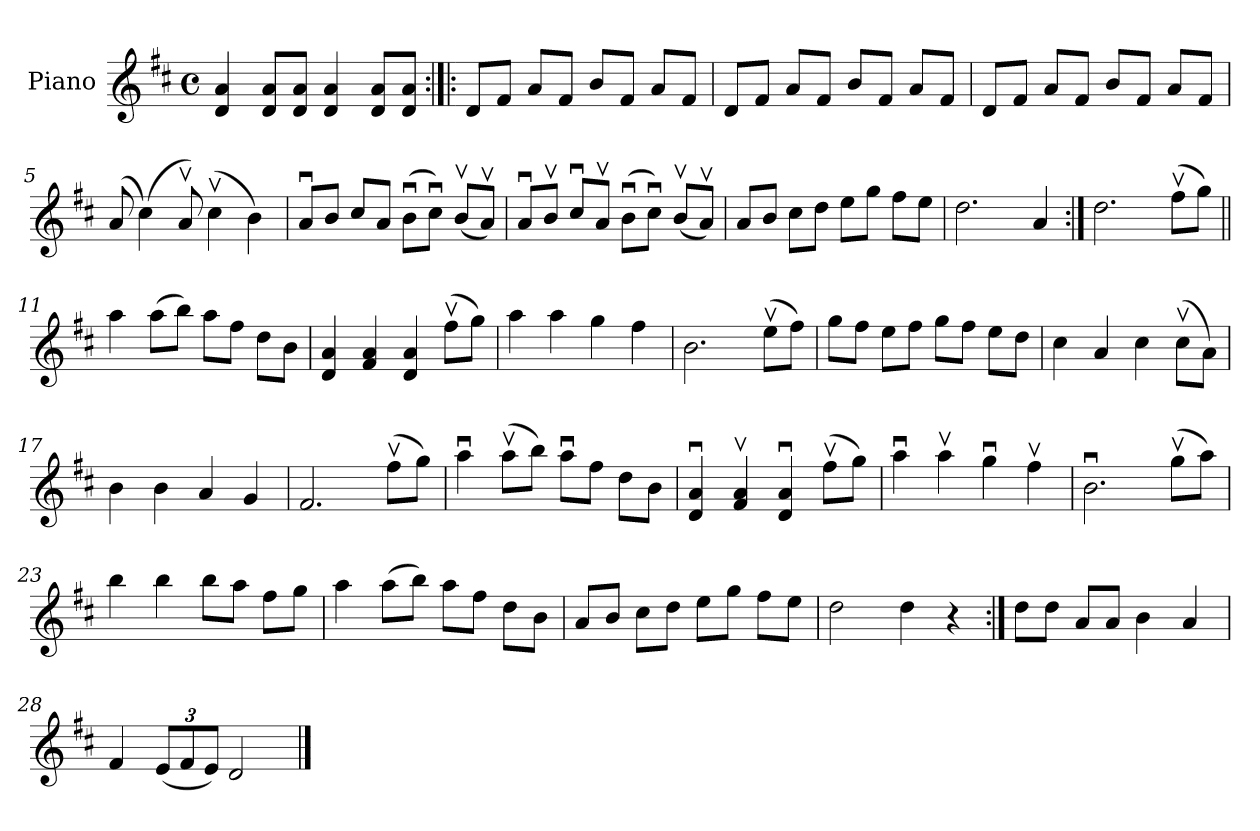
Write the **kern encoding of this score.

**kern
*part1
*staff1
*I"Piano
*I'Pno.
*clefG2
*k[f#c#]
*M4/4
*met(c)
=1
4d/ 4a/
8d/ 8a/L
8d/ 8a/J
4d/ 4a/
8d/ 8a/L
8d/ 8a/J
=2:|!|:
8d/L
8f#/J
8a/L
8f#/J
8b/L
8f#/J
8a/L
8f#/J
=3
8d/L
8f#/J
8a/L
8f#/J
8b/L
8f#/J
8a/L
8f#/J
=4
8d/L
8f#/J
8a/L
8f#/J
8b/L
8f#/J
8a/L
8f#/J
=5
(8a/
(4cc#\)
8av/)
(4cc#v\
4b\)
!!LO:LB:g=z
=6
8au/L
8b/J
8cc#/L
8a/J
(8bu\L
8cc#u\J)
(8bv/L
8av/J)
=7
8au/L
8bv/J
8cc#u/L
8av/J
(8bu\L
8cc#u\J)
(8bv/L
8av/J)
=8
8a/L
8b/J
8cc#\L
8dd\J
8ee\L
8gg\J
8ff#\L
8ee\J
=9
2.dd\
4a/
=10:|!
2.dd\
(8ff#v\L
8gg\J)
!!LO:LB:g=z
=11||
4aa\
(8aa\L
8bb\J)
8aa\L
8ff#\J
8dd\L
8b\J
=12
4d/ 4a/
4f#/ 4a/
4d/ 4a/
(8ff#v\L
8gg\J)
=13
4aa\
4aa\
4gg\
4ff#\
=14
2.b\
(8eev\L
8ff#\J)
!!LO:LB:g=z
=15
8gg\L
8ff#\J
8ee\L
8ff#\J
8gg\L
8ff#\J
8ee\L
8dd\J
=16
4cc#\
4a/
4cc#\
(8cc#v\L
8a\J)
=17
4b\
4b\
4a/
4g/
=18
2.f#/
(8ff#v\L
8gg\J)
!!LO:LB:g=z
=19
4aau\
(8aav\L
8bb\J)
8aau\L
8ff#\J
8dd\L
8b\J
=20
4d/u 4a/u
4f#/v 4a/v
4d/u 4a/u
(8ff#v\L
8gg\J)
=21
4aau\
4aav\
4ggu\
4ff#v\
=22
2.bu\
(8ggv\L
8aa\J)
!!LO:LB:g=z
=23
4bb\
4bb\
8bb\L
8aa\J
8ff#\L
8gg\J
=24
4aa\
(8aa\L
8bb\J)
8aa\L
8ff#\J
8dd\L
8b\J
=25
8a/L
8b/J
8cc#\L
8dd\J
8ee\L
8gg\J
8ff#\L
8ee\J
=26
2dd\
4dd\
4r
!!LO:LB:g=z
=27:|!
8dd\L
8dd\J
8a/L
8a/J
4b\
4a/
=28
4f#/
*Xbrackettup
(12e/L
12f#/
12e/J)
2d/
==
*-
